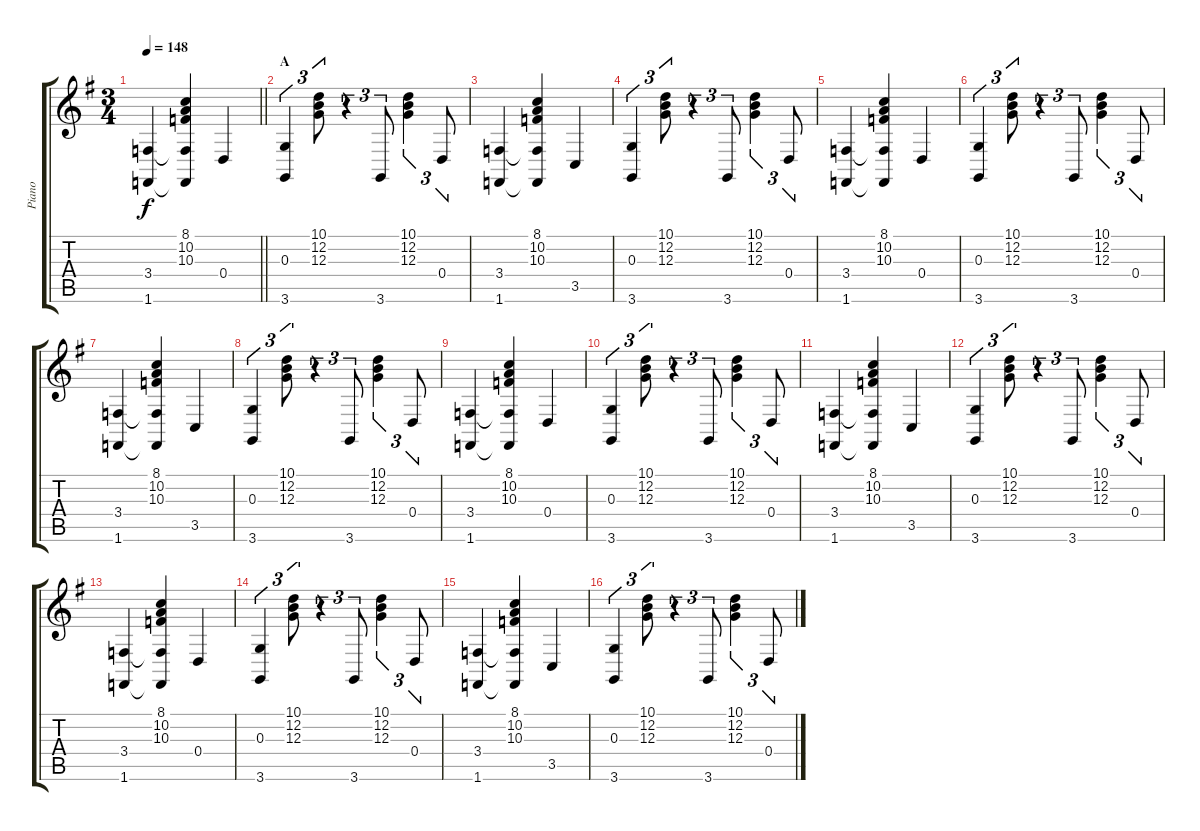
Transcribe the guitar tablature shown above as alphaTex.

\track ("Piano" "Piano") {instrument acousticgrandpiano}
\staff {score tabs}
\tuning (E4 B3 G3 D3 A2 E2) {hide}
\ts (3 4)
\tempo 148
\clef g2
\barLineRight lightlight
\ks g
(3.4 1.6).4{dy f} (8.1 10.2 10.3 3.4{t} 1.6{t}).4 0.4.4 |
\section ("" "A")
(0.3 3.6).4{tu (3 2)} (10.1 12.2 12.3).8{tu (3 2)} r.4{tu (3 2)} 3.6.8{tu (3 2)} (10.1 12.2 12.3).4{tu (3 2)} 0.4.8{tu (3 2)} |
(3.4 1.6).4 (8.1 10.2 10.3 3.4{t} 1.6{t}).4 3.5.4 |
(0.3 3.6).4{tu (3 2)} (10.1 12.2 12.3).8{tu (3 2)} r.4{tu (3 2)} 3.6.8{tu (3 2)} (10.1 12.2 12.3).4{tu (3 2)} 0.4.8{tu (3 2)} |
(3.4 1.6).4 (8.1 10.2 10.3 3.4{t} 1.6{t}).4 0.4.4 |
(0.3 3.6).4{tu (3 2)} (10.1 12.2 12.3).8{tu (3 2)} r.4{tu (3 2)} 3.6.8{tu (3 2)} (10.1 12.2 12.3).4{tu (3 2)} 0.4.8{tu (3 2)} |
(3.4 1.6).4 (8.1 10.2 10.3 3.4{t} 1.6{t}).4 3.5.4 |
(0.3 3.6).4{tu (3 2)} (10.1 12.2 12.3).8{tu (3 2)} r.4{tu (3 2)} 3.6.8{tu (3 2)} (10.1 12.2 12.3).4{tu (3 2)} 0.4.8{tu (3 2)} |
(3.4 1.6).4 (8.1 10.2 10.3 3.4{t} 1.6{t}).4 0.4.4 |
(0.3 3.6).4{tu (3 2)} (10.1 12.2 12.3).8{tu (3 2)} r.4{tu (3 2)} 3.6.8{tu (3 2)} (10.1 12.2 12.3).4{tu (3 2)} 0.4.8{tu (3 2)} |
(3.4 1.6).4 (8.1 10.2 10.3 3.4{t} 1.6{t}).4 3.5.4 |
(0.3 3.6).4{tu (3 2)} (10.1 12.2 12.3).8{tu (3 2)} r.4{tu (3 2)} 3.6.8{tu (3 2)} (10.1 12.2 12.3).4{tu (3 2)} 0.4.8{tu (3 2)} |
(3.4 1.6).4 (8.1 10.2 10.3 3.4{t} 1.6{t}).4 0.4.4 |
(0.3 3.6).4{tu (3 2)} (10.1 12.2 12.3).8{tu (3 2)} r.4{tu (3 2)} 3.6.8{tu (3 2)} (10.1 12.2 12.3).4{tu (3 2)} 0.4.8{tu (3 2)} |
(3.4 1.6).4 (8.1 10.2 10.3 3.4{t} 1.6{t}).4 3.5.4 |
(0.3 3.6).4{tu (3 2)} (10.1 12.2 12.3).8{tu (3 2)} r.4{tu (3 2)} 3.6.8{tu (3 2)} (10.1 12.2 12.3).4{tu (3 2)} 0.4.8{tu (3 2)}
